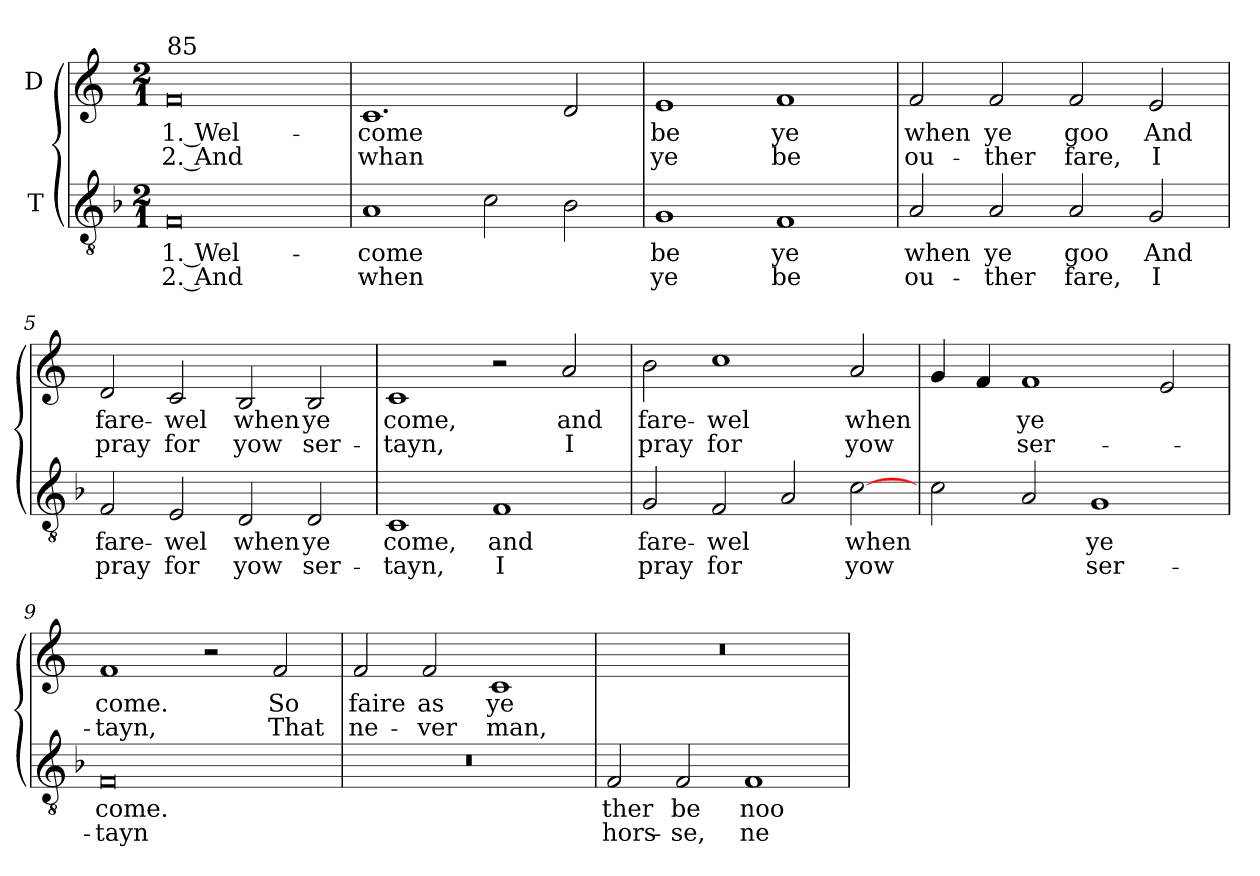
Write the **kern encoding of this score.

**kern	**text	**text	**kern	**text	**text
*part2	*part2	*part2	*part1	*part1	*part1
*staff2	*staff2	*staff2	*staff1	*staff1	*staff1
*I"T	*	*	*I"D	*	*
!!LO:PB:g=z
*clefGv2	*	*	*clefG2	*	*
*ITrd7c12	*	*	*	*	*
*k[b-]	*	*	*k[]	*	*
*F:	*	*	*C:	*	*
*M2/1	*	*	*M2/1	*	*
=1	=1	=1	=1	=1	=1
!	!LO:LY:b:color=#000000	!LO:LY:b:color=#000000	!	!	!
!	!	!	!LO:TX:a:t=85	!	!
!	!	!	!	!LO:LY:b:color=#000000	!LO:LY:b:color=#000000
0FFi/	1. Wel-	2. And	0fi/	1. Wel-	2. And
=2	=2	=2	=2	=2	=2
!	!LO:LY:b:color=#000000	!LO:LY:b:color=#000000	!	!	!
!	!	!	!	!LO:LY:b:color=#000000	!LO:LY:b:color=#000000
1AAi/	-come	when	1.ci/	-come	whan
2Ci\	.	.	.	.	.
2BB-i\	.	.	2di/	.	.
=3	=3	=3	=3	=3	=3
!	!LO:LY:b:color=#000000	!LO:LY:b:color=#000000	!	!	!
!	!	!	!	!LO:LY:b:color=#000000	!LO:LY:b:color=#000000
1GGi/	be	ye	1ei/	be	ye
!	!LO:LY:b:color=#000000	!LO:LY:b:color=#000000	!	!	!
!	!	!	!	!LO:LY:b:color=#000000	!LO:LY:b:color=#000000
1FFi/	ye	be	1fi/	ye	be
=4	=4	=4	=4	=4	=4
!	!LO:LY:b:color=#000000	!LO:LY:b:color=#000000	!	!	!
!	!	!	!	!LO:LY:b:color=#000000	!LO:LY:b:color=#000000
2AAi/	when	ou-	2fi/	when	ou-
!	!LO:LY:b:color=#000000	!LO:LY:b:color=#000000	!	!	!
!	!	!	!	!LO:LY:b:color=#000000	!LO:LY:b:color=#000000
2AAi/	ye	-ther	2fi/	ye	-ther
!	!LO:LY:b:color=#000000	!LO:LY:b:color=#000000	!	!	!
!	!	!	!	!LO:LY:b:color=#000000	!LO:LY:b:color=#000000
2AAi/	goo	fare,	2fi/	goo	fare,
!	!LO:LY:b:color=#000000	!LO:LY:b:color=#000000	!	!	!
!	!	!	!	!LO:LY:b:color=#000000	!LO:LY:b:color=#000000
2GGi/	And	I	2ei/	And	I
=5	=5	=5	=5	=5	=5
!	!LO:LY:b:color=#000000	!LO:LY:b:color=#000000	!	!	!
!	!	!	!	!LO:LY:b:color=#000000	!LO:LY:b:color=#000000
2FFi/	fare-	pray	2di/	fare-	pray
!	!LO:LY:b:color=#000000	!LO:LY:b:color=#000000	!	!	!
!	!	!	!	!LO:LY:b:color=#000000	!LO:LY:b:color=#000000
2EEi/	-wel	for	2ci/	-wel	for
!	!LO:LY:b:color=#000000	!LO:LY:b:color=#000000	!	!	!
!	!	!	!	!LO:LY:b:color=#000000	!LO:LY:b:color=#000000
2DDi/	when	yow	2Bi/	when	yow
!	!LO:LY:b:color=#000000	!LO:LY:b:color=#000000	!	!	!
!	!	!	!	!LO:LY:b:color=#000000	!LO:LY:b:color=#000000
2DDi/	ye	ser-	2Bi/	ye	ser-
=6	=6	=6	=6	=6	=6
!	!LO:LY:b:color=#000000	!LO:LY:b:color=#000000	!	!	!
!	!	!	!	!LO:LY:b:color=#000000	!LO:LY:b:color=#000000
1CCi/	come,	-tayn,	1ci/	come,	-tayn,
!	!LO:LY:b:color=#000000	!LO:LY:b:color=#000000	!	!	!
1FFi/	and	I	2r	.	.
!	!	!	!	!LO:LY:b:color=#000000	!LO:LY:b:color=#000000
.	.	.	2ai/	and	I
!!LO:LB:g=z
=7	=7	=7	=7	=7	=7
!	!LO:LY:b:color=#000000	!LO:LY:b:color=#000000	!	!	!
!	!	!	!	!LO:LY:b:color=#000000	!LO:LY:b:color=#000000
2GGi/	fare-	pray	2bi\	fare-	pray
!	!LO:LY:b:color=#000000	!LO:LY:b:color=#000000	!	!	!
!	!	!	!	!LO:LY:b:color=#000000	!LO:LY:b:color=#000000
2FFi/	-wel	for	1cci\	-wel	for
2AAi/	.	.	.	.	.
!	!LO:LY:b:color=#000000	!LO:LY:b:color=#000000	!	!	!
!	!	!	!	!LO:LY:b:color=#000000	!LO:LY:b:color=#000000
[2Ci\	when	yow	2ai/	when	yow
=8	=8	=8	=8	=8	=8
2Ci\	.	.	4gi/	.	.
.	.	.	4fi/	.	.
!	!	!	!	!LO:LY:b:color=#000000	!LO:LY:b:color=#000000
2AAi/	.	.	1fi/	ye	ser-
!	!LO:LY:b:color=#000000	!LO:LY:b:color=#000000	!	!	!
1GGi/	ye	ser-	.	.	.
.	.	.	2ei/	.	.
=9	=9	=9	=9	=9	=9
!	!LO:LY:b:color=#000000	!LO:LY:b:color=#000000	!	!	!
!	!	!	!	!LO:LY:b:color=#000000	!LO:LY:b:color=#000000
0FFi/	come.	-tayn	1fi/	come.	-tayn,
.	.	.	2r	.	.
!	!	!	!	!LO:LY:b:color=#000000	!LO:LY:b:color=#000000
.	.	.	2fi/	So	That
=10	=10	=10	=10	=10	=10
!	!	!	!	!LO:LY:b:color=#000000	!LO:LY:b:color=#000000
0r	.	.	2fi/	faire	ne-
!	!	!	!	!LO:LY:b:color=#000000	!LO:LY:b:color=#000000
.	.	.	2fi/	as	-ver
!	!	!	!	!LO:LY:b:color=#000000	!LO:LY:b:color=#000000
.	.	.	1ci/	ye	man,
=11	=11	=11	=11	=11	=11
!	!LO:LY:b:color=#000000	!LO:LY:b:color=#000000	!	!	!
2FFi/	ther	hors-	0r	.	.
!	!LO:LY:b:color=#000000	!LO:LY:b:color=#000000	!	!	!
2FFi/	be	-se,	.	.	.
!	!LO:LY:b:color=#000000	!LO:LY:b:color=#000000	!	!	!
1FFi/	noo	ne	.	.	.
=	=	=	=	=	=
*-	*-	*-	*-	*-	*-
